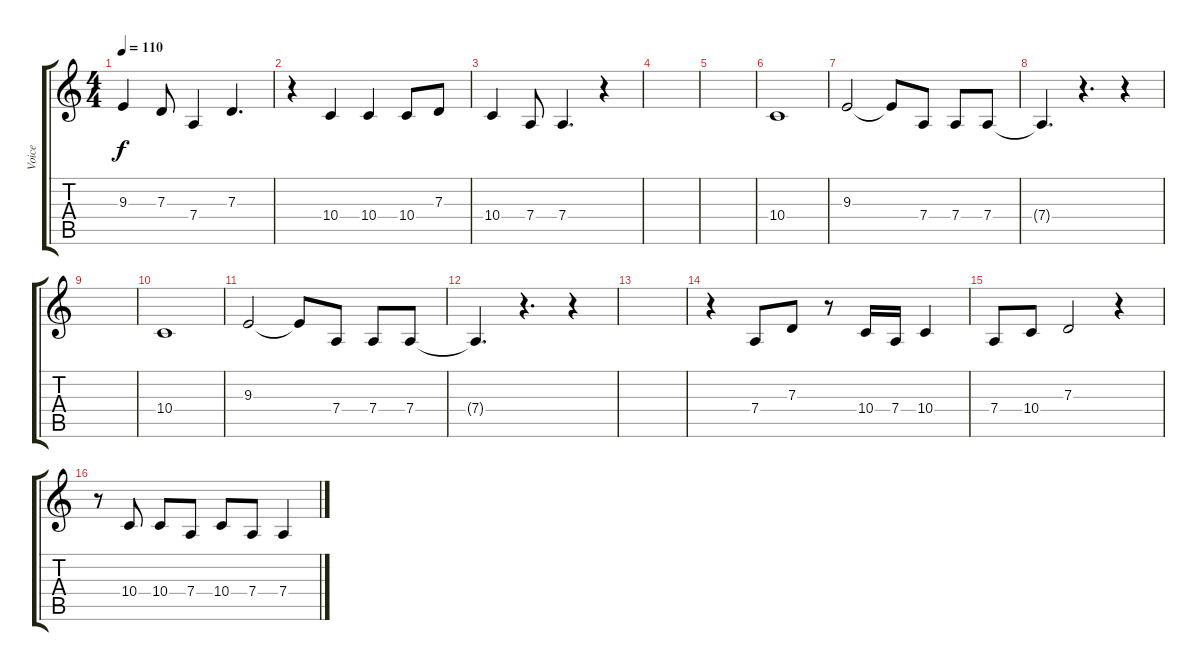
\track ("Voice" "Voice") {instrument lead6voice}
\staff {score tabs}
\tuning (E4 B3 G3 D3 A2 E2) {hide}
\ts (4 4)
\tempo 110
\clef g2
\ks c
9.3.4{dy f} 7.3.8 7.4.4 7.3.4{d} |
r.4 10.4.4 10.4.4 10.4.8 7.3.8 |
10.4.4 7.4.8 7.4.4{d} r.4 |
|
|
10.4.1 |
9.3.2 9.3{t}.8 7.4.8 7.4.8 7.4.8 |
7.4{t}.4{d} r.4{d} r.4 |
|
10.4.1 |
9.3.2 9.3{t}.8 7.4.8 7.4.8 7.4.8 |
7.4{t}.4{d} r.4{d} r.4 |
|
r.4 7.4.8 7.3.8 r.8 10.4.16 7.4.16 10.4.4 |
7.4.8 10.4.8 7.3.2 r.4 |
r.8 10.4.8 10.4.8 7.4.8 10.4.8 7.4.8 7.4.4
